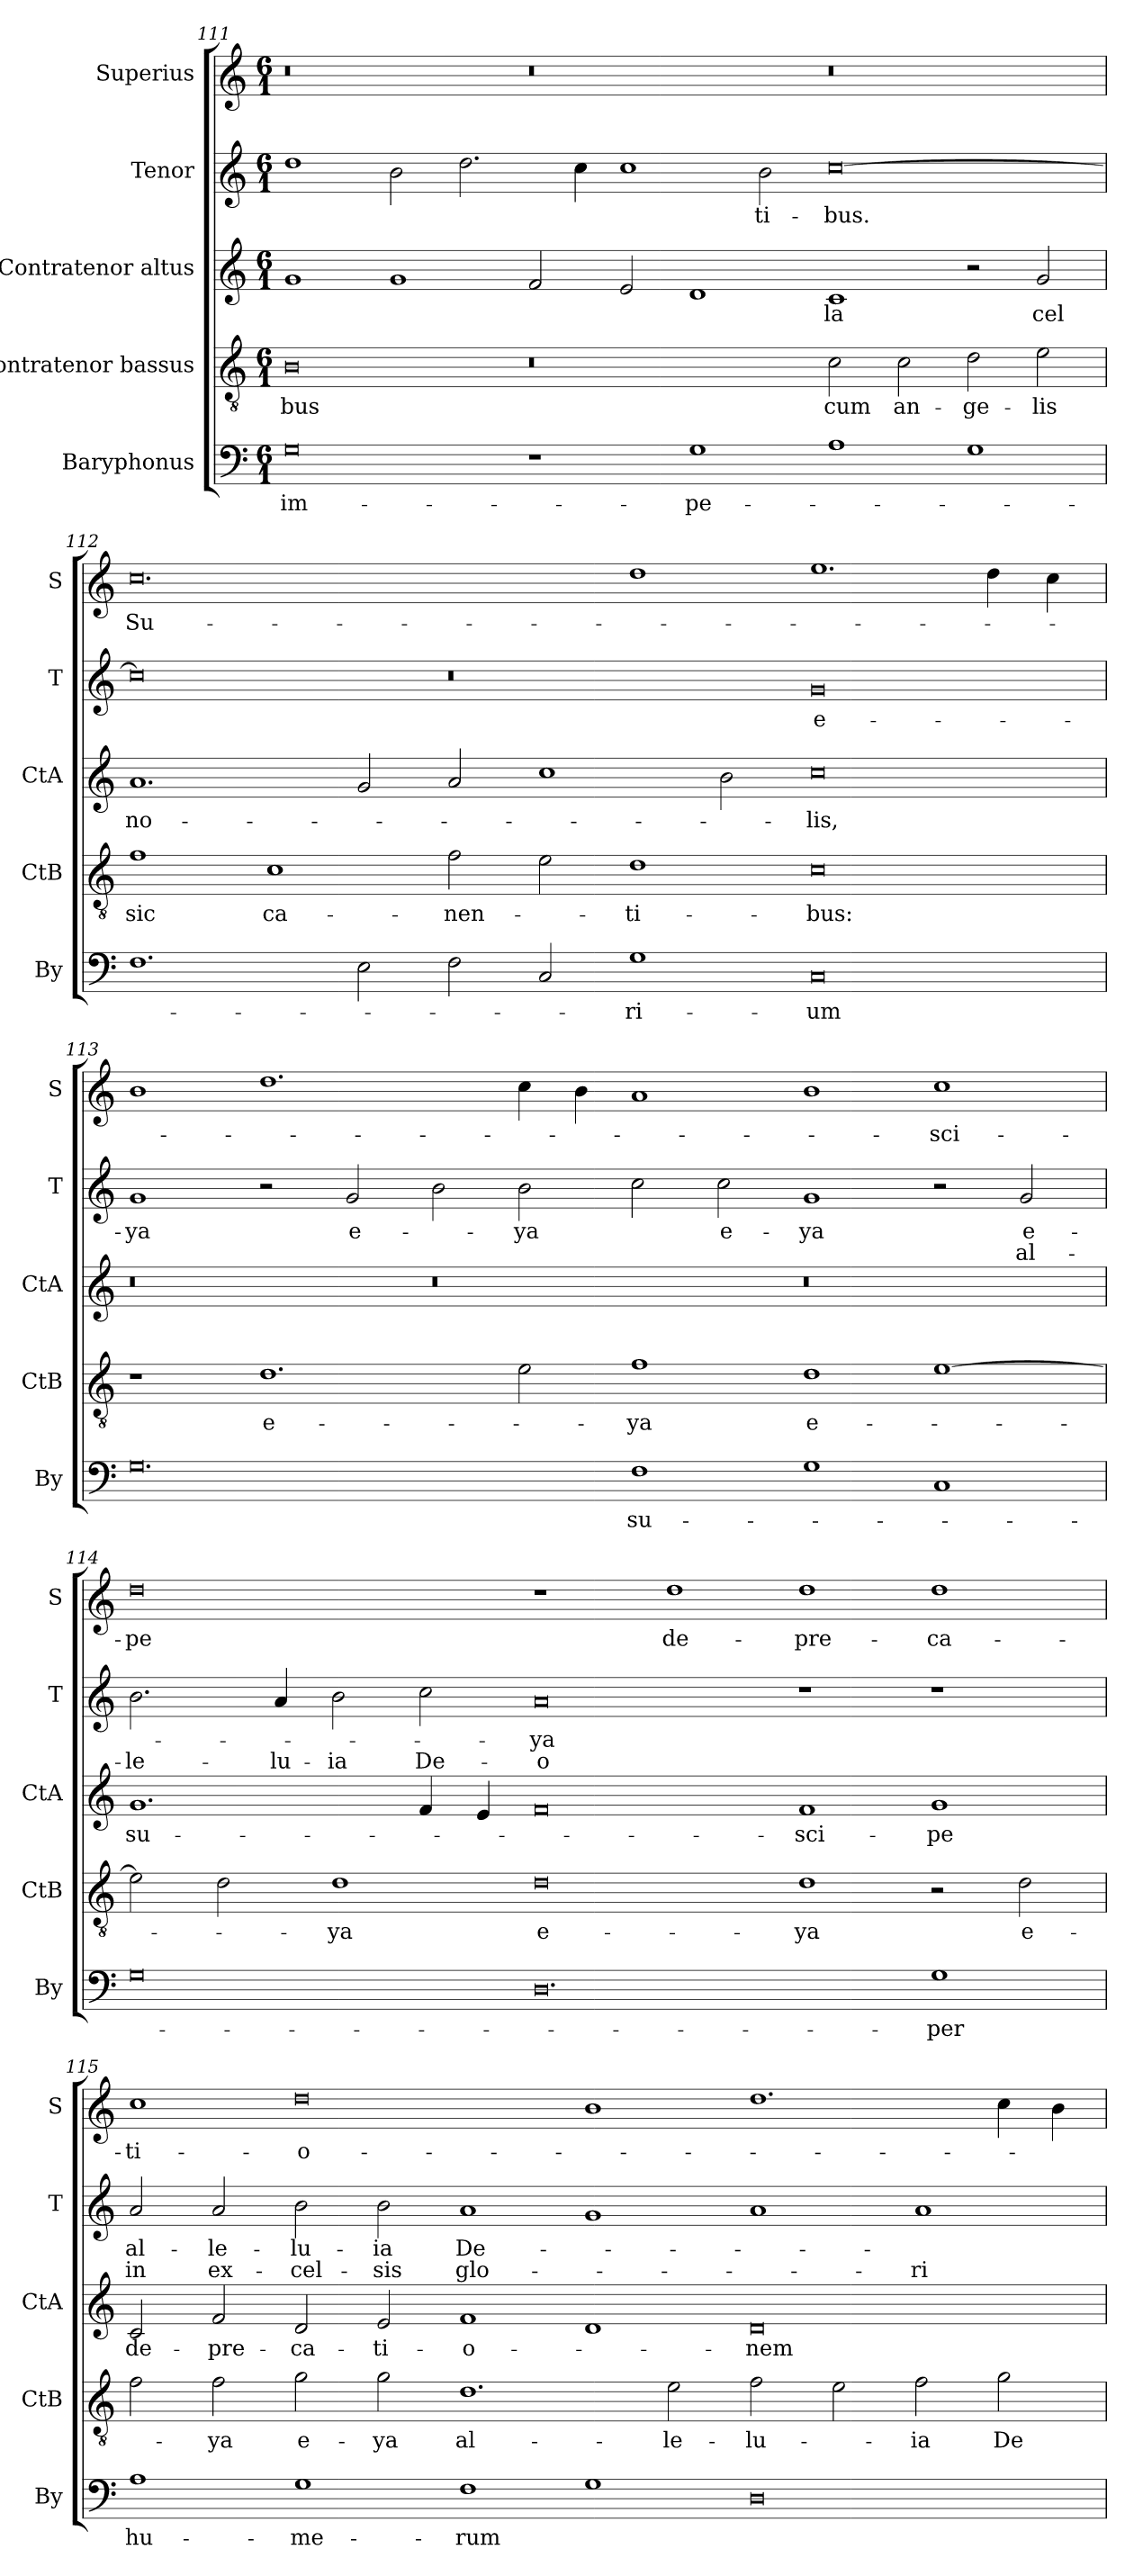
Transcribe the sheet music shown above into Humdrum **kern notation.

**kern	**text	**kern	**text	**kern	**text	**kern	**text	**text	**kern	**text
*part5	*part5	*part4	*part4	*part3	*part3	*part2	*part2	*part2	*part1	*part1
*staff5	*staff5	*staff4	*staff4	*staff3	*staff3	*staff2	*staff2	*staff2	*staff1	*staff1
*I"Baryphonus	*	*I"Contratenor bassus	*	*I"Contratenor altus	*	*I"Tenor	*	*	*I"Superius	*
*I'By	*	*I'CtB	*	*I'CtA	*	*I'T	*	*	*I'S	*
*clefF4	*	*clefGv2	*	*clefG2	*	*clefG2	*	*	*clefG2	*
*k[]	*	*k[]	*	*k[]	*	*k[]	*	*	*k[]	*
*M6/1	*	*M6/1	*	*M6/1	*	*M6/1	*	*	*M6/1	*
=111	=111	=111	=111	=111	=111	=111	=111	=111	=111	=111
0G	im-	0B	-bus	1g	.	1dd	.	.	0r	.
.	.	.	.	1g	.	2b\	.	.	.	.
.	.	.	.	.	.	2.dd\	.	.	.	.
1r	.	0r	.	2f/	.	.	.	.	0r	.
.	.	.	.	.	.	4cc\	.	.	.	.
.	.	.	.	2e/	.	1cc	.	.	.	.
1G	-pe-	.	.	1d	.	.	.	.	.	.
.	.	.	.	.	.	2b\	-ti-	.	.	.
1A	.	2c\	cum	1c	-la	[0cc	-bus.	.	0r	.
.	.	2c\	an-	.	.	.	.	.	.	.
1G	.	2d\	-ge-	2r	.	.	.	.	.	.
.	.	2e\	-lis	2g/	cel	.	.	.	.	.
=112	=112	=112	=112	=112	=112	=112	=112	=112	=112	=112
1.F	.	1f	sic	1.a	no-	0cc]	.	.	0.cc	Su-
.	.	1c	ca-	.	.	.	.	.	.	.
2E\	.	.	.	2g/	.	.	.	.	.	.
2F\	.	2f\	-nen-	2a/	.	0r	.	.	.	.
2C/	.	2e\	.	1cc	.	.	.	.	.	.
1G	-ri-	1d	-ti-	.	.	.	.	.	1dd	.
.	.	.	.	2b\	.	.	.	.	.	.
0C	-um	0c	-bus:	0cc	-lis,	0g	e-	.	1.ee	.
.	.	.	.	.	.	.	.	.	4dd\	.
.	.	.	.	.	.	.	.	.	4cc\	.
=113	=113	=113	=113	=113	=113	=113	=113	=113	=113	=113
0.G	.	1r	.	0r	.	1g	-ya	.	1b	.
.	.	1.d	e-	.	.	2r	.	.	1.dd	.
.	.	.	.	.	.	2g/	e-	.	.	.
.	.	.	.	0r	.	2b\	.	.	.	.
.	.	2e\	.	.	.	2b\	-ya	.	4cc\	.
.	.	.	.	.	.	.	.	.	4b\	.
1F	su-	1f	-ya	.	.	2cc\	.	.	1a	.
.	.	.	.	.	.	2cc\	e-	.	.	.
1G	.	1d	e-	0r	.	1g	-ya	.	1b	.
1C	.	[1e	.	.	.	2r	.	.	1cc	-sci-
.	.	.	.	.	.	2g/	e-	al-	.	.
=114	=114	=114	=114	=114	=114	=114	=114	=114	=114	=114
0G	.	2e\]	.	1.g	su-	2.b\	.	-le-	0dd	-pe
.	.	2d\	.	.	.	.	.	.	.	.
.	.	.	.	.	.	4a/	.	-lu-	.	.
.	.	1d	-ya	.	.	2b\	.	-ia	.	.
.	.	.	.	4f/	.	2cc\	.	De-	.	.
.	.	.	.	4e/	.	.	.	.	.	.
0.D	.	0d	e-	0f	.	0a	-ya	-o	1r	.
.	.	.	.	.	.	.	.	.	1dd	de-
.	.	1d	-ya	1f	-sci-	1r	.	.	1dd	-pre-
1G	-per	2r	.	1g	-pe	1r	.	.	1dd	-ca-
.	.	2d\	e-	.	.	.	.	.	.	.
=115	=115	=115	=115	=115	=115	=115	=115	=115	=115	=115
1A	hu-	2f\	.	2c/	de-	2a/	al-	in	1cc	-ti-
.	.	2f\	-ya	2f/	-pre-	2a/	-le-	ex-	.	.
1G	-me-	2g\	e-	2d/	-ca-	2b\	-lu-	-cel-	0dd	-o-
.	.	2g\	-ya	2e/	-ti-	2b\	-ia	-sis	.	.
1F	-rum	1.d	al-	1f	-o-	1a	De-	glo-	.	.
1G	.	.	.	1d	.	1g	.	.	1b	.
.	.	2e\	-le-	.	.	.	.	.	.	.
0D	.	2f\	-lu-	0d	-nem	1a	.	.	1.dd	.
.	.	2e\	.	.	.	.	.	.	.	.
.	.	2f\	-ia	.	.	1a	.	-ri-	.	.
.	.	2g\	De-	.	.	.	.	.	4cc\	.
.	.	.	.	.	.	.	.	.	4b\	.
=	=	=	=	=	=	=	=	=	=	=
*-	*-	*-	*-	*-	*-	*-	*-	*-	*-	*-
